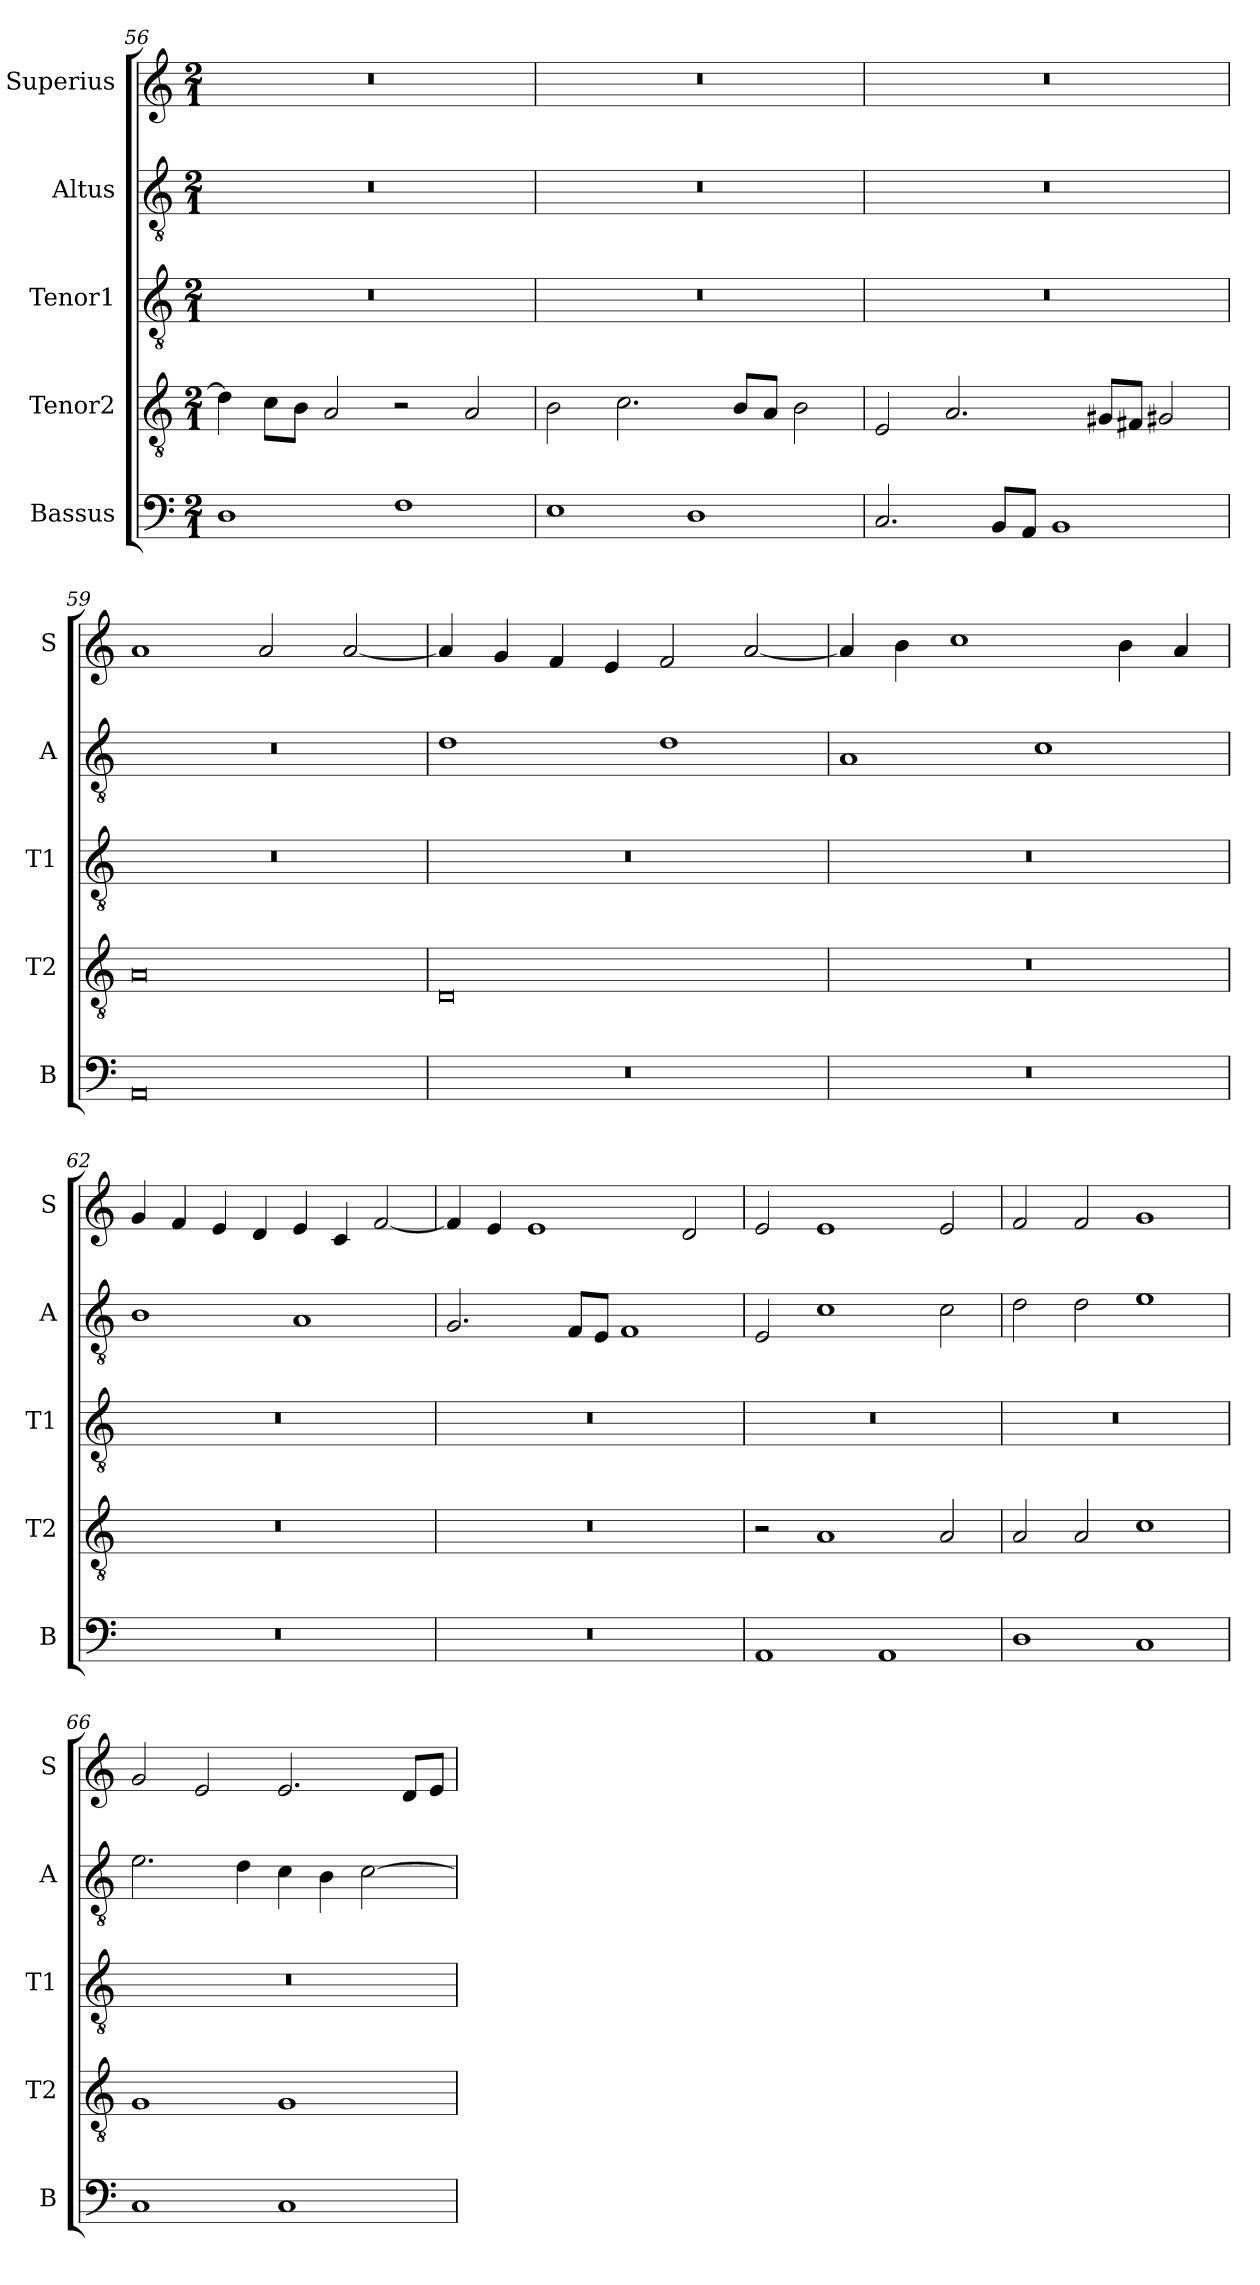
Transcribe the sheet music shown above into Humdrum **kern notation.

**kern	**kern	**kern	**kern	**kern
*part5	*part4	*part3	*part2	*part1
*staff5	*staff4	*staff3	*staff2	*staff1
*I"Bassus	*I"Tenor2	*I"Tenor1	*I"Altus	*I"Superius
*I'B	*I'T2	*I'T1	*I'A	*I'S
*clefF4	*clefGv2	*clefGv2	*clefGv2	*clefG2
*k[]	*k[]	*k[]	*k[]	*k[]
*M2/1	*M2/1	*M2/1	*M2/1	*M2/1
=56	=56	=56	=56	=56
1D	4d\]	0r	0r	0r
.	8c\L	.	.	.
.	8B\J	.	.	.
.	2A/	.	.	.
1F	2r	.	.	.
.	2A/	.	.	.
=57	=57	=57	=57	=57
1E	2B\	0r	0r	0r
.	2.c\	.	.	.
1D	.	.	.	.
.	8B/L	.	.	.
.	8A/J	.	.	.
.	2B\	.	.	.
=58	=58	=58	=58	=58
2.C/	2E/	0r	0r	0r
.	2.A/	.	.	.
8BB/L	.	.	.	.
8AA/J	.	.	.	.
1BB	.	.	.	.
.	8G#X/L	.	.	.
.	8F#X/J	.	.	.
.	2G#X/	.	.	.
=59	=59	=59	=59	=59
0AA	0A	0r	0r	1a
.	.	.	.	2a/
.	.	.	.	[2a/
=60	=60	=60	=60	=60
0r	0D	0r	1d	4a/]
.	.	.	.	4g/
.	.	.	.	4f/
.	.	.	.	4e/
.	.	.	1d	2f/
.	.	.	.	[2a/
=61	=61	=61	=61	=61
0r	0r	0r	1A	4a/]
.	.	.	.	4b\
.	.	.	.	1cc
.	.	.	1c	.
.	.	.	.	4b\
.	.	.	.	4a/
=62	=62	=62	=62	=62
0r	0r	0r	1B	4g/
.	.	.	.	4f/
.	.	.	.	4e/
.	.	.	.	4d/
.	.	.	1A	4e/
.	.	.	.	4c/
.	.	.	.	[2f/
=63	=63	=63	=63	=63
0r	0r	0r	2.G/	4f/]
.	.	.	.	4e/
.	.	.	.	1e
.	.	.	8F/L	.
.	.	.	8E/J	.
.	.	.	1F	.
.	.	.	.	2d/
=64	=64	=64	=64	=64
1AA	2r	0r	2E/	2e/
.	1A	.	1c	1e
1AA	.	.	.	.
.	2A/	.	2c\	2e/
=65	=65	=65	=65	=65
1D	2A/	0r	2d\	2f/
.	2A/	.	2d\	2f/
1C	1c	.	1e	1g
=66	=66	=66	=66	=66
1C	1G	0r	2.e\	2g/
.	.	.	.	2e/
.	.	.	4d\	.
1C	1G	.	4c\	2.e/
.	.	.	4B\	.
.	.	.	[2c\	.
.	.	.	.	8d/L
.	.	.	.	8e/J
=	=	=	=	=
*-	*-	*-	*-	*-
